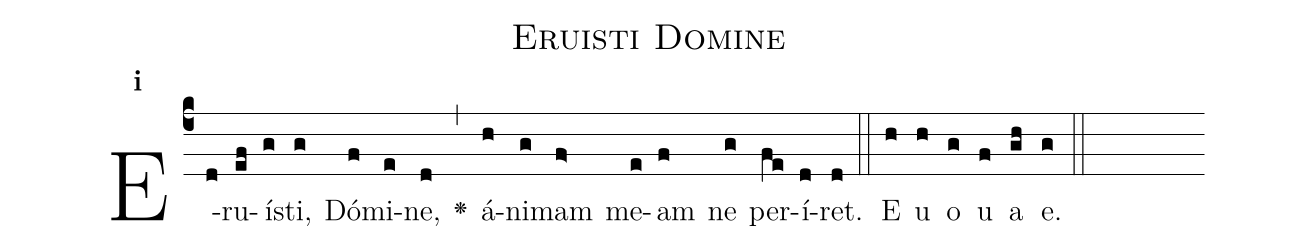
name:Eruisti Domine;
office-part:Antiphona;
mode:1;
%%
initial-style: 1;
name: Eruisti Domine;
book: Antiphonae & Responsoria/Tomus III, p. 45;
occasion: Psalterium Hebdomada II Feria III;
office-part: Vesperae Ant 2;
user-notes: ;
commentary: ;
annotation: 1g;
centering-scheme: english;
fontsize: 12;
font: OFLSortsMillGoudy;
height: 11;
width: 4.5;
%%
(c4)E(d)ru(ef)í(g)sti,(g) Dó(f)mi(e)ne,(d) <v>\greheightstar</v>(,) á(h)ni(g)mam(f>) me(e)am(f) ne(g) per(fe)í(d)ret.(d) (::)
E(h) u(h) o(g) u(f) a(gh) e.(g) (::)
